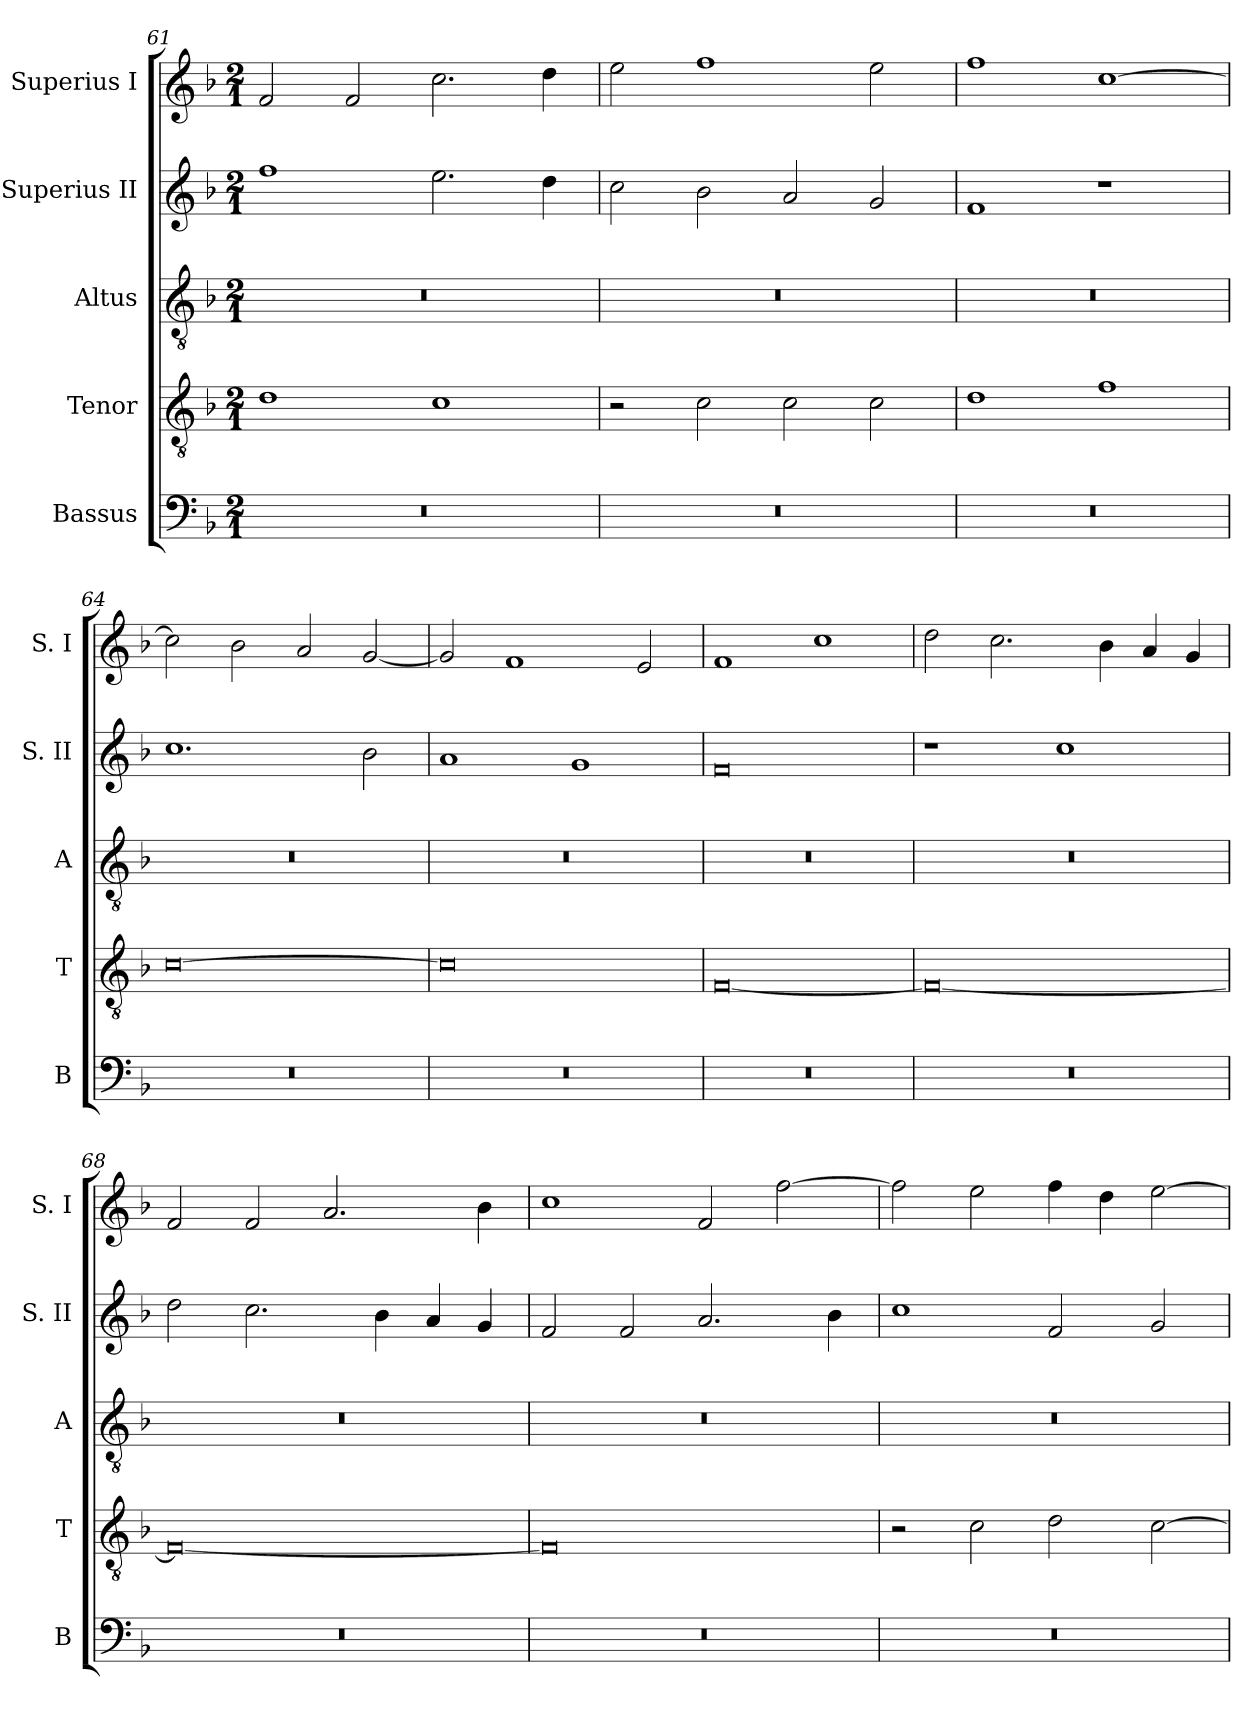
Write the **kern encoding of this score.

**kern	**kern	**kern	**kern	**kern
*part5	*part4	*part3	*part2	*part1
*staff5	*staff4	*staff3	*staff2	*staff1
*I"Bassus	*I"Tenor	*I"Altus	*I"Superius II	*I"Superius I
*I'B	*I'T	*I'A	*I'S. II	*I'S. I
*clefF4	*clefGv2	*clefGv2	*clefG2	*clefG2
*k[b-]	*k[b-]	*k[b-]	*k[b-]	*k[b-]
*F:	*F:	*F:	*F:	*F:
*M2/1	*M2/1	*M2/1	*M2/1	*M2/1
=61	=61	=61	=61	=61
0r	1d	0r	1ff	2f
.	.	.	.	2f
.	1c	.	2.ee	2.cc
.	.	.	4dd	4dd
=62	=62	=62	=62	=62
0r	2r	0r	2cc	2ee
.	2c	.	2b-	1ff
.	2c	.	2a	.
.	2c	.	2g	2ee
=63	=63	=63	=63	=63
0r	1d	0r	1f	1ff
.	1f	.	1r	[1cc
=64	=64	=64	=64	=64
0r	[0c	0r	1.cc	2cc]
.	.	.	.	2b-
.	.	.	.	2a
.	.	.	2b-	[2g
=65	=65	=65	=65	=65
0r	0c]	0r	1a	2g]
.	.	.	.	1f
.	.	.	1g	.
.	.	.	.	2e
=66	=66	=66	=66	=66
0r	[0F	0r	0f	1f
.	.	.	.	1cc
=67	=67	=67	=67	=67
0r	0F_	0r	1r	2dd
.	.	.	.	2.cc
.	.	.	1cc	.
.	.	.	.	4b-
.	.	.	.	4a
.	.	.	.	4g
=68	=68	=68	=68	=68
0r	0F_	0r	2dd	2f
.	.	.	2.cc	2f
.	.	.	.	2.a
.	.	.	4b-	.
.	.	.	4a	.
.	.	.	4g	4b-
=69	=69	=69	=69	=69
0r	0F]	0r	2f	1cc
.	.	.	2f	.
.	.	.	2.a	2f
.	.	.	.	[2ff
.	.	.	4b-	.
=70	=70	=70	=70	=70
0r	2r	0r	1cc	2ff]
.	2c	.	.	2ee
.	2d	.	2f	4ff
.	.	.	.	4dd
.	[2c	.	2g	[2ee
=	=	=	=	=
*-	*-	*-	*-	*-
